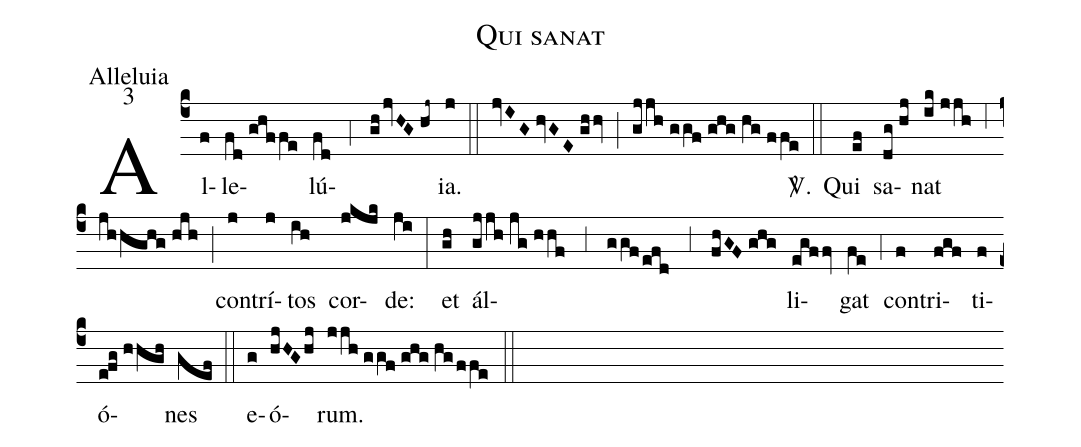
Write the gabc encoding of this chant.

name:Qui sanat;
office-part:Alleluia;
mode:3;
%%
(c4) Al(f)le(fd//ghffe)lú(fd;4gh/jvHG//hj~)ia.(j) (::) (jvIG//hvGE//ghhv) (;) (gjjh//ggf//ghg//hg//ffe) <sp>V/</sp>.(::) Qui(ef) sa(dg//hj)nat(ik//jjh) (;6) (jhhghg//hjh) (;) con(j)trí(j)tos(ih) cor(jkjk)de:(ji) (:) et(gh) ál(gjjh//jg//hhf;3ggf/efd;3fhGF//ghg)li(egffv)gat(fe) (;4) con(f)tri(fgf)ti(f)ó(e!fg//hhgh)nes(gef) (::) e(g)ó(hjHGhj)rum.(jjh//ggf//ghg//hg/ffe) (::)
